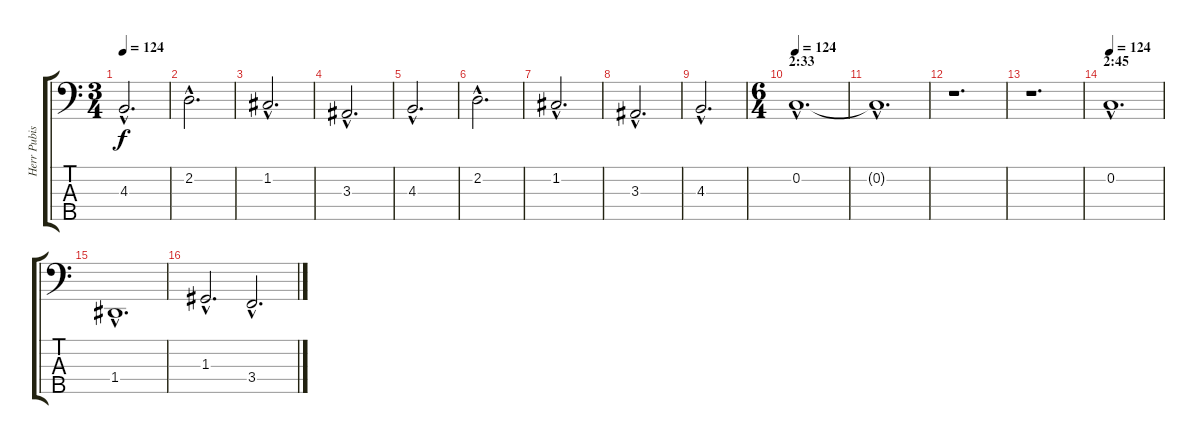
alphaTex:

\track ("Herr Pubis (Bassist Scum)" "Herr Pubis") {instrument electricbasspick}
\staff {score tabs}
\tuning (F2 C2 G1 D1 A0) {hide}
\ts (3 4)
\tempo 124
\clef f4
\ks c
4.3{hac}.2{d dy f} |
2.2{hac}.2{d} |
1.2{hac}.2{d} |
3.3{hac}.2{d} |
4.3{hac}.2{d} |
2.2{hac}.2{d} |
1.2{hac}.2{d} |
3.3{hac}.2{d} |
4.3{hac}.2{d} |
\ts (6 4)
\section ("" "2:33")
\tempo 124
0.2{hac}.1{d volume 0} |
0.2{hac t}.1{d} |
r.1{d} |
r.1{d} |
\section ("" "2:45")
\tempo 124
0.2{hac}.1{d volume 16} |
1.4{hac}.1{d} |
1.3{hac}.2{d} 3.4{hac}.2{d}
